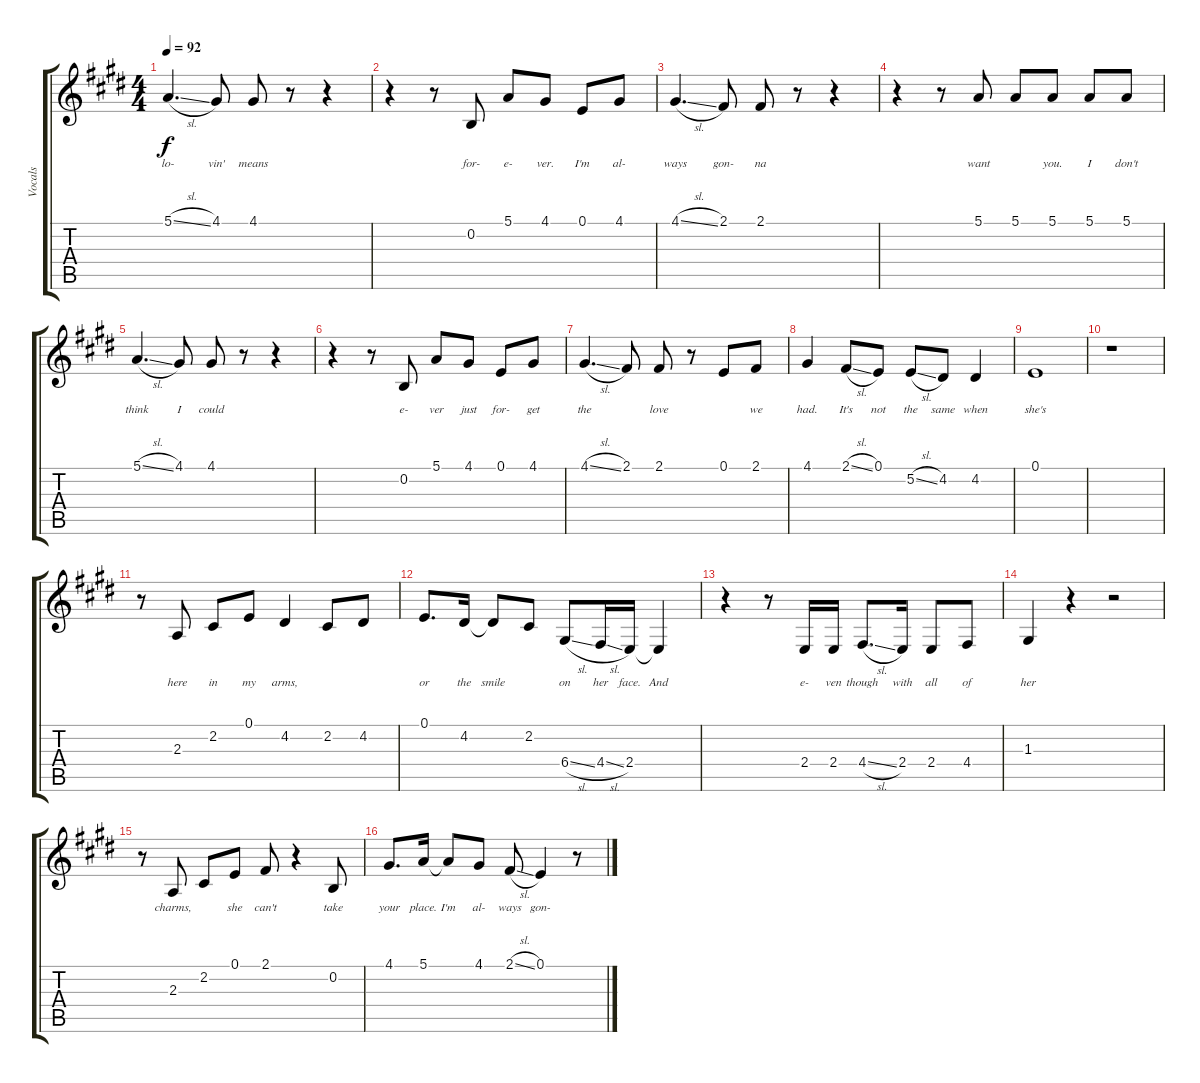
\track ("Vocals" "Vocals") {instrument clarinet}
\staff {score tabs}
\tuning (E4 B3 G3 D3 A2 E2) {hide}
\ts (4 4)
\tempo 92
\clef g2
\ks e
5.1{sl}.4{d lyrics (0 "lo-") lyrics (1 "") lyrics (2 "") lyrics (3 "") lyrics (4 "") dy f} 4.1.8{lyrics (0 "vin'") lyrics (1 "") lyrics (2 "") lyrics (3 "") lyrics (4 "")} 4.1.8{lyrics (0 "means") lyrics (1 "") lyrics (2 "") lyrics (3 "") lyrics (4 "")} r.8 r.4 |
r.4 r.8 0.2.8{lyrics (0 "for-") lyrics (1 "") lyrics (2 "") lyrics (3 "") lyrics (4 "")} 5.1.8{lyrics (0 "e-") lyrics (1 "") lyrics (2 "") lyrics (3 "") lyrics (4 "")} 4.1.8{lyrics (0 "ver.") lyrics (1 "") lyrics (2 "") lyrics (3 "") lyrics (4 "")} 0.1.8{lyrics (0 "I'm") lyrics (1 "") lyrics (2 "") lyrics (3 "") lyrics (4 "")} 4.1.8{lyrics (0 "al-") lyrics (1 "") lyrics (2 "") lyrics (3 "") lyrics (4 "")} |
4.1{sl}.4{d lyrics (0 "ways") lyrics (1 "") lyrics (2 "") lyrics (3 "") lyrics (4 "")} 2.1.8{lyrics (0 "gon-") lyrics (1 "") lyrics (2 "") lyrics (3 "") lyrics (4 "")} 2.1.8{lyrics (0 "na") lyrics (1 "") lyrics (2 "") lyrics (3 "") lyrics (4 "")} r.8 r.4 |
r.4 r.8 5.1.8{lyrics (0 "want") lyrics (1 "") lyrics (2 "") lyrics (3 "") lyrics (4 "")} 5.1.8{lyrics (0 "") lyrics (1 "") lyrics (2 "") lyrics (3 "") lyrics (4 "")} 5.1.8{lyrics (0 "you.") lyrics (1 "") lyrics (2 "") lyrics (3 "") lyrics (4 "")} 5.1.8{lyrics (0 "I") lyrics (1 "") lyrics (2 "") lyrics (3 "") lyrics (4 "")} 5.1.8{lyrics (0 "don't") lyrics (1 "") lyrics (2 "") lyrics (3 "") lyrics (4 "")} |
5.1{sl}.4{d lyrics (0 "think") lyrics (1 "") lyrics (2 "") lyrics (3 "") lyrics (4 "")} 4.1.8{lyrics (0 "I") lyrics (1 "") lyrics (2 "") lyrics (3 "") lyrics (4 "")} 4.1.8{lyrics (0 "could") lyrics (1 "") lyrics (2 "") lyrics (3 "") lyrics (4 "")} r.8 r.4 |
r.4 r.8 0.2.8{lyrics (0 "e-") lyrics (1 "") lyrics (2 "") lyrics (3 "") lyrics (4 "")} 5.1.8{lyrics (0 "ver") lyrics (1 "") lyrics (2 "") lyrics (3 "") lyrics (4 "")} 4.1.8{lyrics (0 "just") lyrics (1 "") lyrics (2 "") lyrics (3 "") lyrics (4 "")} 0.1.8{lyrics (0 "for-") lyrics (1 "") lyrics (2 "") lyrics (3 "") lyrics (4 "")} 4.1.8{lyrics (0 "get") lyrics (1 "") lyrics (2 "") lyrics (3 "") lyrics (4 "")} |
4.1{sl}.4{d lyrics (0 "the") lyrics (1 "") lyrics (2 "") lyrics (3 "") lyrics (4 "")} 2.1.8{lyrics (0 "") lyrics (1 "") lyrics (2 "") lyrics (3 "") lyrics (4 "")} 2.1.8{lyrics (0 "love") lyrics (1 "") lyrics (2 "") lyrics (3 "") lyrics (4 "")} r.8 0.1.8{lyrics (0 "") lyrics (1 "") lyrics (2 "") lyrics (3 "") lyrics (4 "")} 2.1.8{lyrics (0 "we") lyrics (1 "") lyrics (2 "") lyrics (3 "") lyrics (4 "")} |
4.1.4{lyrics (0 "had.") lyrics (1 "") lyrics (2 "") lyrics (3 "") lyrics (4 "")} 2.1{sl}.8{lyrics (0 "It's") lyrics (1 "") lyrics (2 "") lyrics (3 "") lyrics (4 "")} 0.1.8{lyrics (0 "not") lyrics (1 "") lyrics (2 "") lyrics (3 "") lyrics (4 "")} 5.2{sl}.8{lyrics (0 "the") lyrics (1 "") lyrics (2 "") lyrics (3 "") lyrics (4 "")} 4.2.8{lyrics (0 "same") lyrics (1 "") lyrics (2 "") lyrics (3 "") lyrics (4 "")} 4.2.4{lyrics (0 "when") lyrics (1 "") lyrics (2 "") lyrics (3 "") lyrics (4 "")} |
0.1.1{lyrics (0 "she's") lyrics (1 "") lyrics (2 "") lyrics (3 "") lyrics (4 "")} |
r.1 |
r.8 2.3.8{lyrics (0 "here") lyrics (1 "") lyrics (2 "") lyrics (3 "") lyrics (4 "")} 2.2.8{lyrics (0 "in") lyrics (1 "") lyrics (2 "") lyrics (3 "") lyrics (4 "")} 0.1.8{lyrics (0 "my") lyrics (1 "") lyrics (2 "") lyrics (3 "") lyrics (4 "")} 4.2.4{lyrics (0 "arms,") lyrics (1 "") lyrics (2 "") lyrics (3 "") lyrics (4 "")} 2.2.8{lyrics (0 "") lyrics (1 "") lyrics (2 "") lyrics (3 "") lyrics (4 "")} 4.2.8{lyrics (0 "") lyrics (1 "") lyrics (2 "") lyrics (3 "") lyrics (4 "")} |
0.1.8{d lyrics (0 "or") lyrics (1 "") lyrics (2 "") lyrics (3 "") lyrics (4 "")} 4.2.16{lyrics (0 "the") lyrics (1 "") lyrics (2 "") lyrics (3 "") lyrics (4 "")} 4.2{t}.8{lyrics (0 "smile") lyrics (1 "") lyrics (2 "") lyrics (3 "") lyrics (4 "")} 2.2.8{lyrics (0 "") lyrics (1 "") lyrics (2 "") lyrics (3 "") lyrics (4 "")} 6.4{sl}.8{lyrics (0 "on") lyrics (1 "") lyrics (2 "") lyrics (3 "") lyrics (4 "")} 4.4{sl}.16{lyrics (0 "her") lyrics (1 "") lyrics (2 "") lyrics (3 "") lyrics (4 "")} 2.4.16{lyrics (0 "face.") lyrics (1 "") lyrics (2 "") lyrics (3 "") lyrics (4 "")} 2.4{t}.4{lyrics (0 "And") lyrics (1 "") lyrics (2 "") lyrics (3 "") lyrics (4 "")} |
r.4 r.8 2.4.16{lyrics (0 "e-") lyrics (1 "") lyrics (2 "") lyrics (3 "") lyrics (4 "")} 2.4.16{lyrics (0 "ven") lyrics (1 "") lyrics (2 "") lyrics (3 "") lyrics (4 "")} 4.4{sl}.8{d lyrics (0 "though") lyrics (1 "") lyrics (2 "") lyrics (3 "") lyrics (4 "")} 2.4.16{lyrics (0 "with") lyrics (1 "") lyrics (2 "") lyrics (3 "") lyrics (4 "")} 2.4.8{lyrics (0 "all") lyrics (1 "") lyrics (2 "") lyrics (3 "") lyrics (4 "")} 4.4.8{lyrics (0 "of") lyrics (1 "") lyrics (2 "") lyrics (3 "") lyrics (4 "")} |
1.3.4{lyrics (0 "her") lyrics (1 "") lyrics (2 "") lyrics (3 "") lyrics (4 "")} r.4 r.2 |
r.8 2.3.8{lyrics (0 "charms,") lyrics (1 "") lyrics (2 "") lyrics (3 "") lyrics (4 "")} 2.2.8{lyrics (0 "") lyrics (1 "") lyrics (2 "") lyrics (3 "") lyrics (4 "")} 0.1.8{lyrics (0 "she") lyrics (1 "") lyrics (2 "") lyrics (3 "") lyrics (4 "")} 2.1.8{lyrics (0 "can't") lyrics (1 "") lyrics (2 "") lyrics (3 "") lyrics (4 "")} r.4 0.2.8{lyrics (0 "take") lyrics (1 "") lyrics (2 "") lyrics (3 "") lyrics (4 "")} |
4.1.8{d lyrics (0 "your") lyrics (1 "") lyrics (2 "") lyrics (3 "") lyrics (4 "")} 5.1.16{lyrics (0 "place.") lyrics (1 "") lyrics (2 "") lyrics (3 "") lyrics (4 "")} 5.1{t}.8{lyrics (0 "I'm") lyrics (1 "") lyrics (2 "") lyrics (3 "") lyrics (4 "")} 4.1.8{lyrics (0 "al-") lyrics (1 "") lyrics (2 "") lyrics (3 "") lyrics (4 "")} 2.1{sl}.8{lyrics (0 "ways") lyrics (1 "") lyrics (2 "") lyrics (3 "") lyrics (4 "")} 0.1.4{lyrics (0 "gon-") lyrics (1 "") lyrics (2 "") lyrics (3 "") lyrics (4 "")} r.8
